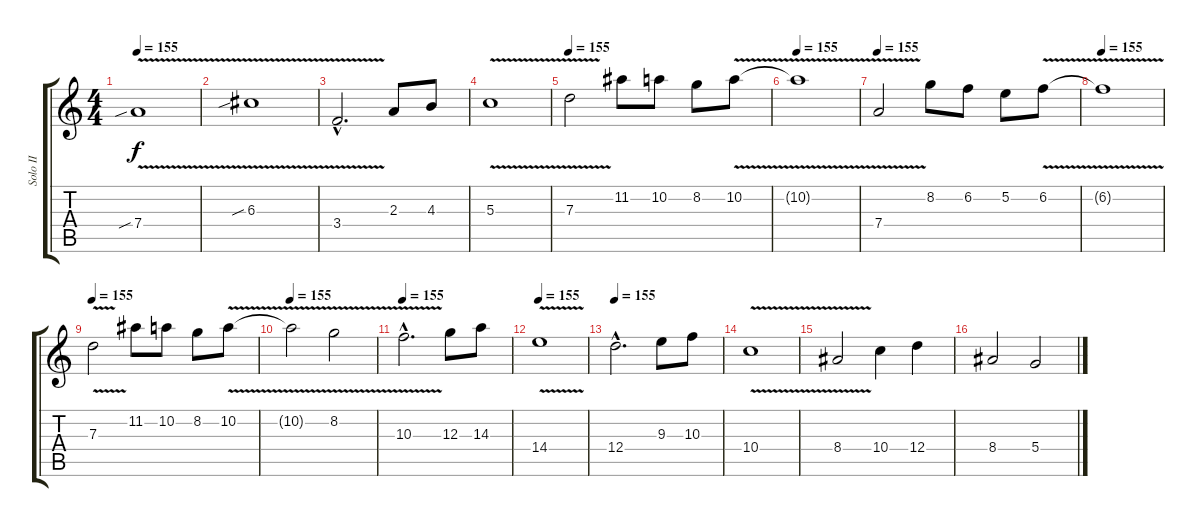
\track ("Solo II" "Solo II") {instrument distortionguitar}
\staff {score tabs}
\tuning (E4 B3 G3 D3 A2 E2) {hide}
\ts (4 4)
\tempo 155
\clef g2
\ks c
7.4{v sib}.1{dy f} |
6.3{v sib}.1 |
3.4{v hac}.2{d} 2.3.8 4.3.8 |
5.3{v}.1 |
\tempo 155
7.3{v}.2 11.2.8 10.2.8 8.2.8 10.2{v}.8 |
\tempo 155
10.2{t}.1 |
\tempo 155
7.4{v}.2 8.2.8 6.2.8 5.2.8 6.2{v}.8 |
\tempo 155
6.2{t}.1 |
\tempo 155
7.3{v}.2 11.2.8 10.2.8 8.2.8 10.2{v}.8 |
\tempo 155
10.2{t}.2 8.2{v}.2 |
\tempo 155
10.3{v hac}.2{d} 12.3.8 14.3.8 |
\tempo 155
14.4{v}.1 |
\tempo 155
12.4{hac}.2{d} 9.3.8 10.3.8 |
10.4{v}.1 |
8.4{v}.2 10.4.4 12.4.4 |
8.4.2 5.4.2
